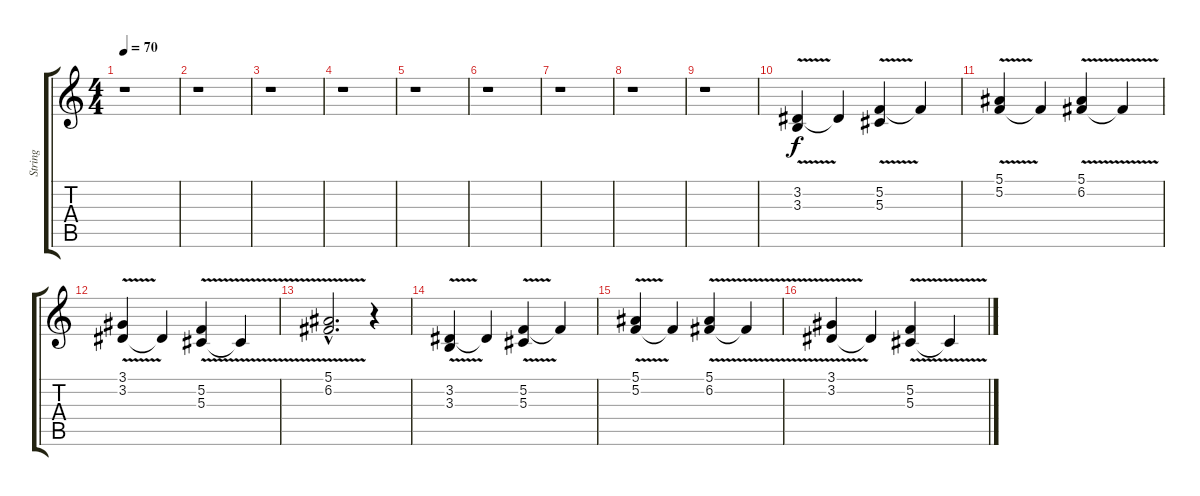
\track ("String" "String") {instrument stringensemble1}
\staff {score tabs}
\tuning (F4 C4 Ab3 Eb3 Bb2 F2) {hide}
\ts (4 4)
\tempo 70
\clef g2
\ks c
r.1{dy f} |
r.1 |
r.1 |
r.1 |
r.1 |
r.1 |
r.1 |
r.1 |
r.1 |
(3.2 3.3{v}).4 3.2{t}.4 (5.2 5.3{v}).4 5.2{t}.4 |
(5.1{v} 5.2).4 5.2{t}.4 (5.1 6.2{v}).4 6.2{t}.4 |
(3.1{v} 3.2).4 3.2{t}.4 (5.2 5.3{v}).4 5.3{t}.4 |
(5.1{v hac} 6.2{hac}).2{d} r.4 |
(3.2 3.3{v}).4 3.2{t}.4 (5.2 5.3{v}).4 5.2{t}.4 |
(5.1{v} 5.2).4 5.2{t}.4 (5.1 6.2{v}).4 6.2{t}.4 |
(3.1{v} 3.2).4 3.2{t}.4 (5.2 5.3{v}).4 5.3{t}.4
